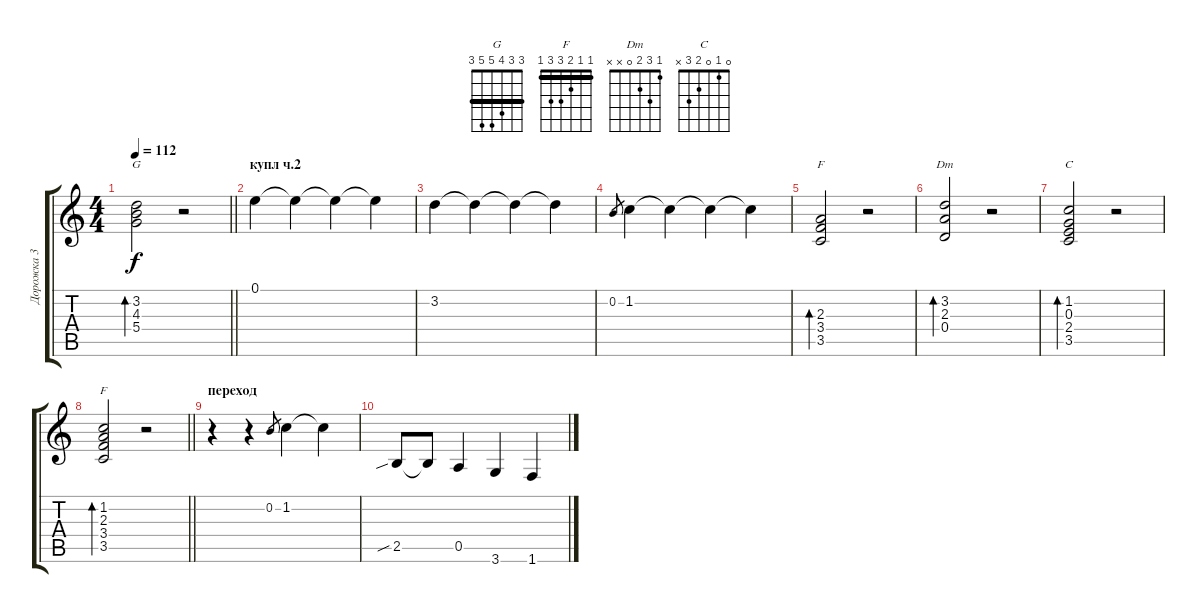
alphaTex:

\track ("Дорожка 3" "Дорожка 3") {instrument acousticguitarnylon}
\staff {score tabs}
\tuning (E4 B3 G3 D3 A2 E2) {hide}
\chord ("G" 3 3 4 5 5 3) {barre 3}
\chord ("F" 1 1 2 3 0 1) {barre 1}
\chord ("Dm" 1 3 2 0 x x)
\chord ("C" 0 1 0 2 3 x)
\chord ("F" 1 1 2 3 3 1) {barre 1}
\ts (4 4)
\tempo 112
\clef g2
\barLineRight lightlight
\ks c
(3.2 4.3 5.4).2{bd 120 ch "G" dy f} r.2 |
\section ("" "купл ч.2")
0.1.4 0.1{t}.4 0.1{t}.4 0.1{t}.4 |
3.2.4 3.2{t}.4 3.2{t}.4 3.2{t}.4 |
0.2.8{gr} 1.2.4 1.2{t}.4 1.2{t}.4 1.2{t}.4 |
(2.3 3.4 3.5).2{bd 120 ch "F"} r.2 |
(3.2 2.3 0.4).2{bd 120 ch "Dm"} r.2 |
(1.2 0.3 2.4 3.5).2{bd 120 ch "C"} r.2 |
\barLineRight lightlight
(1.2 2.3 3.4 3.5).2{bd 120 ch "F"} r.2 |
\section ("" "переход")
r.4 r.4 0.2.8{gr} 1.2.4 1.2{t}.4 |
2.5{sib}.8 2.5{t}.8 0.5.4 3.6.4 1.6.4
